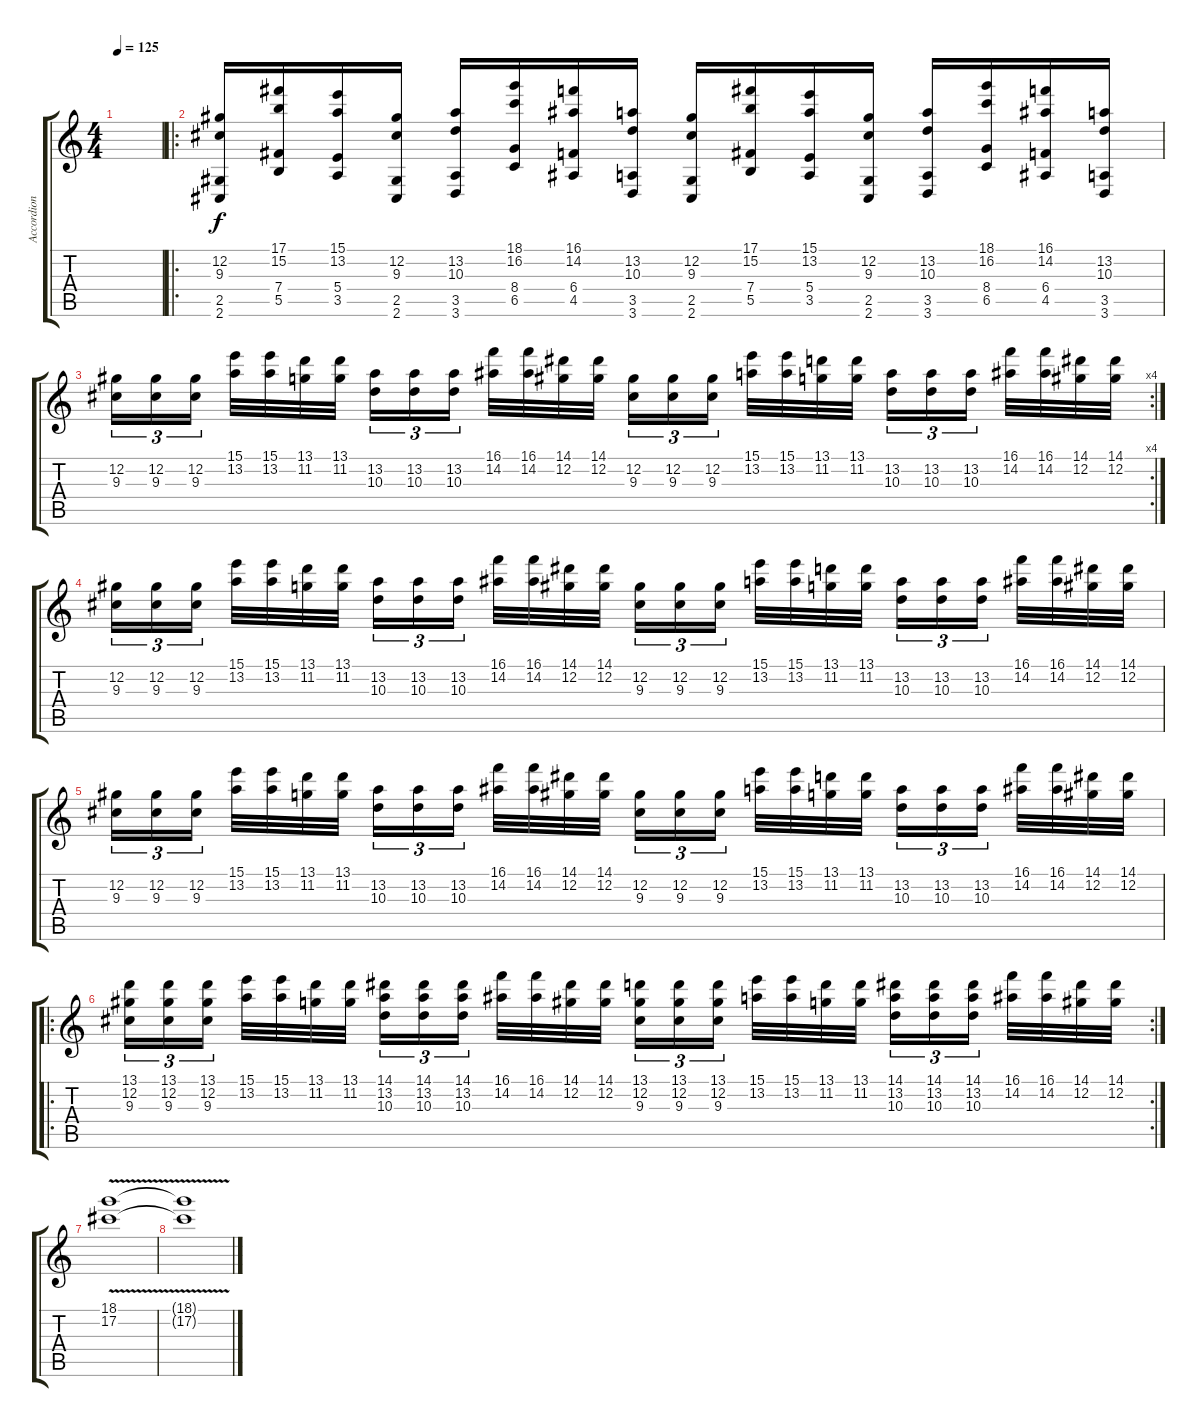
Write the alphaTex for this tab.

\track ("Accordion" "Accordion") {instrument accordion}
\staff {score tabs}
\tuning (Db5 Ab4 E4 B3 Gb3 B2) {hide}
\ts (4 4)
\tempo 125
\clef g2
\ks c
|
\ro
(12.2 9.3 2.5 2.6).16 (17.1 15.2 7.4 5.5).16 (15.1 13.2 5.4 3.5).16 (12.2 9.3 2.5 2.6).16 (13.2 10.3 3.5 3.6).16 (18.1 16.2 8.4 6.5).16 (16.1 14.2 6.4 4.5).16 (13.2 10.3 3.5 3.6).16 (12.2 9.3 2.5 2.6).16 (17.1 15.2 7.4 5.5).16 (15.1 13.2 5.4 3.5).16 (12.2 9.3 2.5 2.6).16 (13.2 10.3 3.5 3.6).16 (18.1 16.2 8.4 6.5).16 (16.1 14.2 6.4 4.5).16 (13.2 10.3 3.5 3.6).16 |
\rc 4
(12.2 9.3).16{tu (3 2)} (12.2 9.3).16{tu (3 2)} (12.2 9.3).16{tu (3 2)} (15.1 13.2).32 (15.1 13.2).32 (13.1 11.2).32 (13.1 11.2).32 (13.2 10.3).16{tu (3 2)} (13.2 10.3).16{tu (3 2)} (13.2 10.3).16{tu (3 2)} (16.1 14.2).32 (16.1 14.2).32 (14.1 12.2).32 (14.1 12.2).32 (12.2 9.3).16{tu (3 2)} (12.2 9.3).16{tu (3 2)} (12.2 9.3).16{tu (3 2)} (15.1 13.2).32 (15.1 13.2).32 (13.1 11.2).32 (13.1 11.2).32 (13.2 10.3).16{tu (3 2)} (13.2 10.3).16{tu (3 2)} (13.2 10.3).16{tu (3 2)} (16.1 14.2).32 (16.1 14.2).32 (14.1 12.2).32 (14.1 12.2).32 |
(12.2 9.3).16{tu (3 2)} (12.2 9.3).16{tu (3 2)} (12.2 9.3).16{tu (3 2)} (15.1 13.2).32 (15.1 13.2).32 (13.1 11.2).32 (13.1 11.2).32 (13.2 10.3).16{tu (3 2)} (13.2 10.3).16{tu (3 2)} (13.2 10.3).16{tu (3 2)} (16.1 14.2).32 (16.1 14.2).32 (14.1 12.2).32 (14.1 12.2).32 (12.2 9.3).16{tu (3 2)} (12.2 9.3).16{tu (3 2)} (12.2 9.3).16{tu (3 2)} (15.1 13.2).32 (15.1 13.2).32 (13.1 11.2).32 (13.1 11.2).32 (13.2 10.3).16{tu (3 2)} (13.2 10.3).16{tu (3 2)} (13.2 10.3).16{tu (3 2)} (16.1 14.2).32 (16.1 14.2).32 (14.1 12.2).32 (14.1 12.2).32 |
(12.2 9.3).16{tu (3 2)} (12.2 9.3).16{tu (3 2)} (12.2 9.3).16{tu (3 2)} (15.1 13.2).32 (15.1 13.2).32 (13.1 11.2).32 (13.1 11.2).32 (13.2 10.3).16{tu (3 2)} (13.2 10.3).16{tu (3 2)} (13.2 10.3).16{tu (3 2)} (16.1 14.2).32 (16.1 14.2).32 (14.1 12.2).32 (14.1 12.2).32 (12.2 9.3).16{tu (3 2)} (12.2 9.3).16{tu (3 2)} (12.2 9.3).16{tu (3 2)} (15.1 13.2).32 (15.1 13.2).32 (13.1 11.2).32 (13.1 11.2).32 (13.2 10.3).16{tu (3 2)} (13.2 10.3).16{tu (3 2)} (13.2 10.3).16{tu (3 2)} (16.1 14.2).32 (16.1 14.2).32 (14.1 12.2).32 (14.1 12.2).32 |
\ro
\rc 2
(13.1 12.2 9.3).16{tu (3 2)} (13.1 12.2 9.3).16{tu (3 2)} (13.1 12.2 9.3).16{tu (3 2)} (15.1 13.2).32 (15.1 13.2).32 (13.1 11.2).32 (13.1 11.2).32 (14.1 13.2 10.3).16{tu (3 2)} (14.1 13.2 10.3).16{tu (3 2)} (14.1 13.2 10.3).16{tu (3 2)} (16.1 14.2).32 (16.1 14.2).32 (14.1 12.2).32 (14.1 12.2).32 (13.1 12.2 9.3).16{tu (3 2)} (13.1 12.2 9.3).16{tu (3 2)} (13.1 12.2 9.3).16{tu (3 2)} (15.1 13.2).32 (15.1 13.2).32 (13.1 11.2).32 (13.1 11.2).32 (14.1 13.2 10.3).16{tu (3 2)} (14.1 13.2 10.3).16{tu (3 2)} (14.1 13.2 10.3).16{tu (3 2)} (16.1 14.2).32 (16.1 14.2).32 (14.1 12.2).32 (14.1 12.2).32 |
(18.1{v} 17.2).1 |
(18.1{t} 17.2{t}).1
